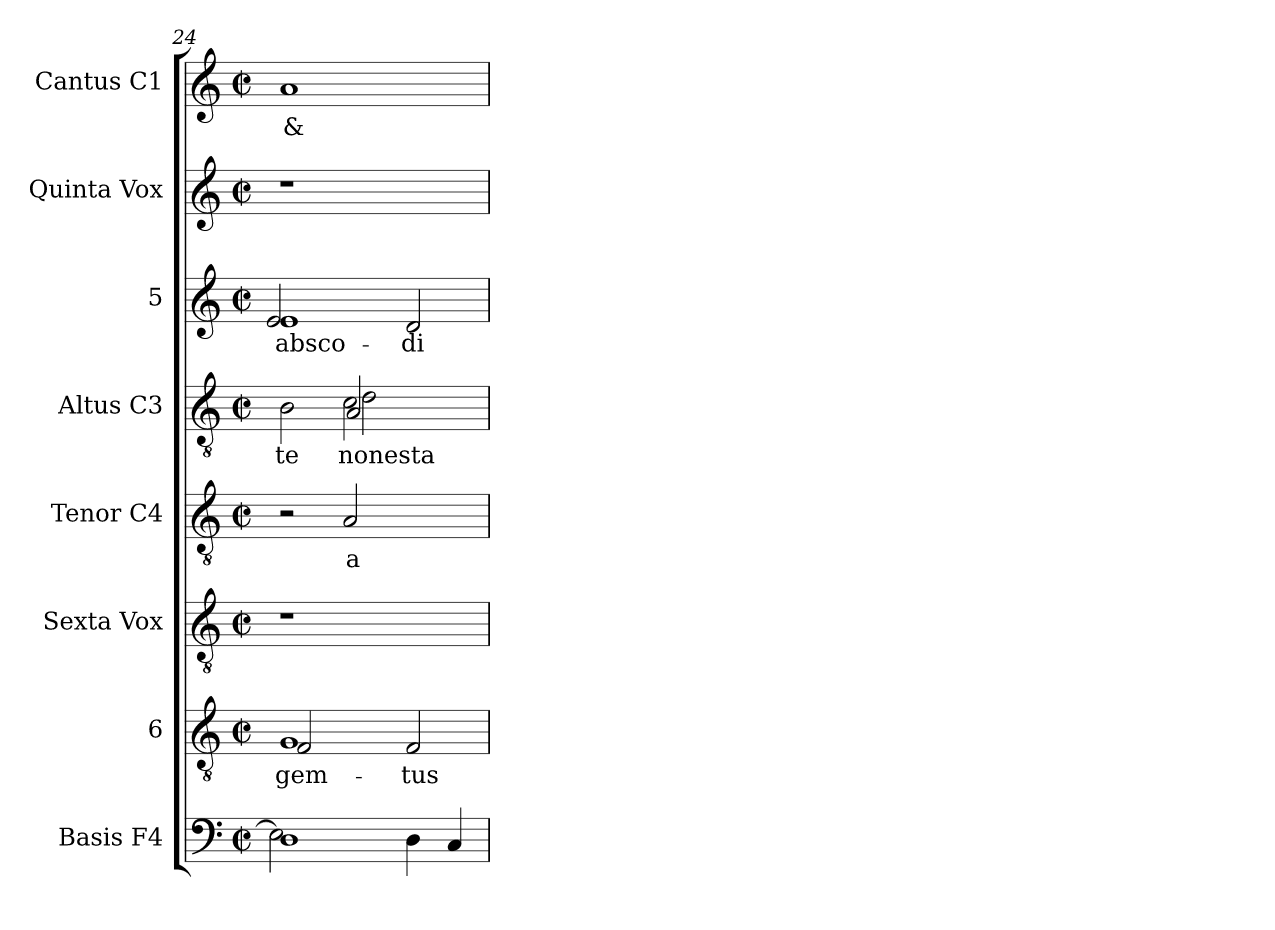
**kern	**text	**kern	**text	**kern	**kern	**text	**kern	**text	**kern	**text	**kern	**kern	**text
*part8	*part8	*part7	*part7	*part6	*part5	*part5	*part4	*part4	*part3	*part3	*part2	*part1	*part1
*staff8	*staff8	*staff7	*staff7	*staff6	*staff5	*staff5	*staff4	*staff4	*staff3	*staff3	*staff2	*staff1	*staff1
*I"Basis  F4	*	*I"6	*	*I"Sexta  Vox	*I"Tenor  C4	*	*I"Altus  C3	*	*I"5	*	*I"Quinta  Vox	*I"Cantus  C1	*
*I'B	*	*	*	*	*I'T	*	*I'A	*	*	*	*	*I'C	*
*clefF4	*	*clefGv2	*	*clefGv2	*clefGv2	*	*clefGv2	*	*clefG2	*	*clefG2	*clefG2	*
*k[]	*	*k[]	*	*k[]	*k[]	*	*k[]	*	*k[]	*	*k[]	*k[]	*
*C:	*	*C:	*	*C:	*C:	*	*C:	*	*C:	*	*C:	*C:	*
*M2/2	*	*M2/2	*	*M2/2	*M2/2	*	*M2/2	*	*M2/2	*	*M2/2	*M2/2	*
*met(c|)	*	*met(c|)	*	*met(c|)	*met(c|)	*	*met(c|)	*	*met(c|)	*	*met(c|)	*met(c|)	*
=24	=24	=24	=24	=24	=24	=24	=24	=24	=24	=24	=24	=24	=24
*^	*	*	*	*	*	*	*	*	*	*	*	*	*
!	!	!LO:LY:b:cj	!	!LO:LY:b:cj	!	!	!	!	!LO:LY:b:cj	!	!LO:LY:b:cj	!	!	!LO:LY:b:cj
*	*	*	*^	*	*	*	*	*^	*	*^	*	*	*	*
*	*	*	*	*	*	*	*	*	*	*^	*	*	*	*	*	*	*
1D	2E\]	--	1G	2F/	gem-	1r	2r	.	2B\	2ryy	2ryy	te	1e	2e/	absco-	1r	1a	&
!	!	!	!	!	!	!	!	!LO:LY:b:cj	!	!	!	!LO:LY:b:cj	!	!	!	!	!	!
.	1ryy	.	.	1ryy	.	.	2A/	-a	2c\	2A/	2d\	nonesta	.	1ryy	.	.	.	.
!	!	!LO:LY:b:cj	!	!	!LO:LY:b:cj	!	!	!	!	!	!	!	!	!	!LO:LY:b:cj	!	!	!
4D\	.	--	2F/	.	-tus	2ryy	2ryy	.	2ryy	2ryy	2ryy	.	2d/	.	-di-	2ryy	2ryy	.
!	!	!LO:LY:b:cj	!	!	!	!	!	!	!	!	!	!	!	!	!	!	!	!
4C/	.	--	.	.	.	.	.	.	.	.	.	.	.	.	.	.	.	.
*v	*v	*	*	*	*	*	*	*	*v	*v	*v	*	*v	*v	*	*	*	*
*	*	*v	*v	*	*	*	*	*	*	*	*	*	*	*
=	=	=	=	=	=	=	=	=	=	=	=	=	=
*-	*-	*-	*-	*-	*-	*-	*-	*-	*-	*-	*-	*-	*-
